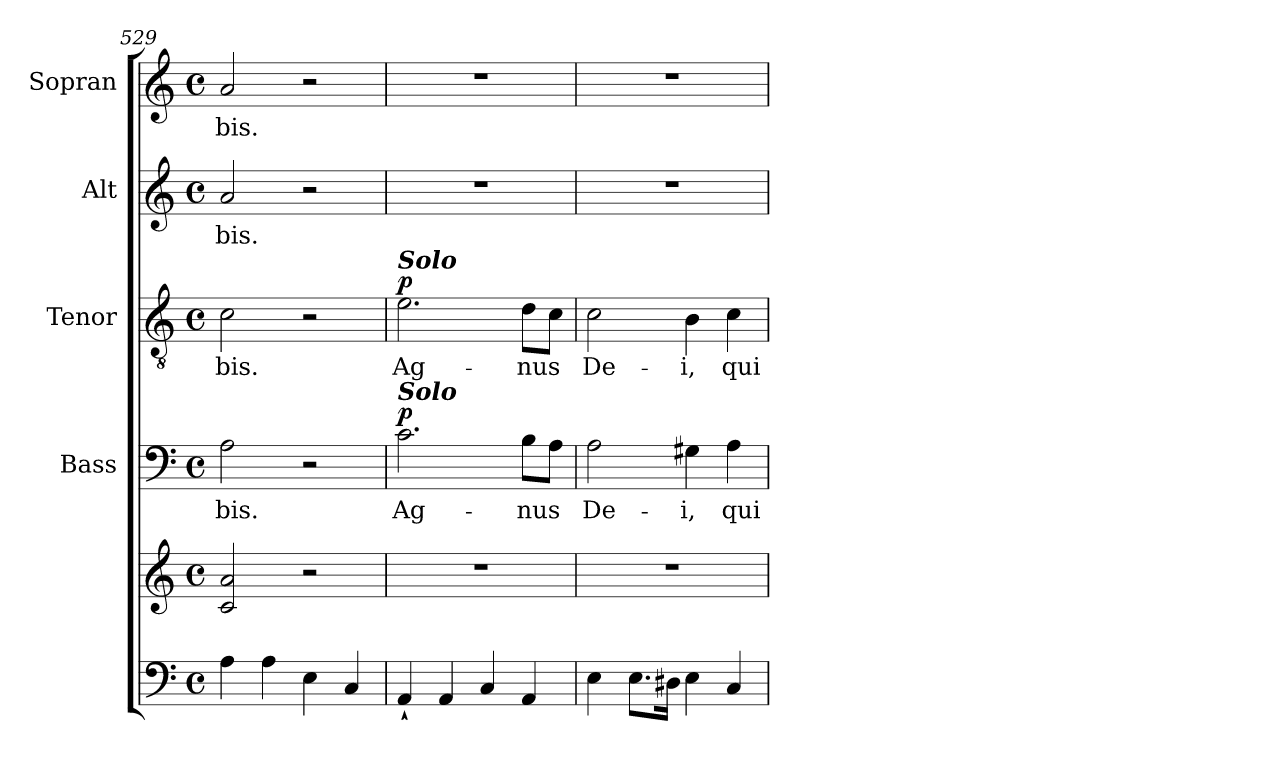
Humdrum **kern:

**kern	**kern	**kern	**text	**dynam	**kern	**text	**dynam	**kern	**text	**kern	**text
*part5	*part5	*part4	*part4	*part4	*part3	*part3	*part3	*part2	*part2	*part1	*part1
*staff6	*staff5	*staff4	*staff4	*staff4	*staff3	*staff3	*staff3	*staff2	*staff2	*staff1	*staff1
*	*	*I"Bass	*	*	*I"Tenor	*	*	*I"Alt	*	*I"Sopran	*
*	*	*I'B.	*	*	*I'T.	*	*	*I'A.	*	*I'S.	*
*clefF4	*clefG2	*clefF4	*	*	*clefGv2	*	*	*clefG2	*	*clefG2	*
*k[]	*k[]	*k[]	*	*	*k[]	*	*	*k[]	*	*k[]	*
*C:	*C:	*C:	*	*	*C:	*	*	*C:	*	*C:	*
*M4/4	*M4/4	*M4/4	*	*	*M4/4	*	*	*M4/4	*	*M4/4	*
*met(c)	*met(c)	*met(c)	*	*	*met(c)	*	*	*met(c)	*	*met(c)	*
=529	=529	=529	=529	=529	=529	=529	=529	=529	=529	=529	=529
!	!	!	!LO:LY:b	!	!	!LO:LY:b	!	!	!LO:LY:b	!	!LO:LY:b
4A\	2c/ 2a/	2A\	-bis.	.	2c\	-bis.	.	2a/	-bis.	2a/	-bis.
4A\	.	.	.	.	.	.	.	.	.	.	.
4E\	2r	2r	.	.	2r	.	.	2r	.	2r	.
4C/	.	.	.	.	.	.	.	.	.	.	.
=530	=530	=530	=530	=530	=530	=530	=530	=530	=530	=530	=530
!	!	!	!	!	!LO:TX:a:Bi:t=Solo	!	!	!	!	!	!
!	!	!LO:TX:a:Bi:t=Solo	!	!	!	!	!	!	!	!	!
!	!	!	!LO:LY:b	!LO:DY:a	!	!LO:LY:b	!LO:DY:a	!	!	!	!
4AA`</	1r	2.c\	Ag-	p	2.e\	Ag-	p	1r	.	1r	.
4AA/	.	.	.	.	.	.	.	.	.	.	.
4C/	.	.	.	.	.	.	.	.	.	.	.
!	!	!	!LO:LY:b	!	!	!LO:LY:b	!	!	!	!	!
4AA/	.	8B\L	-nus	.	8d\L	-nus	.	.	.	.	.
.	.	8A\J	.	.	8c\J	.	.	.	.	.	.
=531	=531	=531	=531	=531	=531	=531	=531	=531	=531	=531	=531
!	!	!	!LO:LY:b	!	!	!LO:LY:b	!	!	!	!	!
4E\	1r	2A\	De-	.	2c\	De-	.	1r	.	1r	.
8.E\L	.	.	.	.	.	.	.	.	.	.	.
16D#X\Jk	.	.	.	.	.	.	.	.	.	.	.
!	!	!	!LO:LY:b	!	!	!LO:LY:b	!	!	!	!	!
4E\	.	4G#X\	-i,	.	4B\	-i,	.	.	.	.	.
!	!	!	!LO:LY:b	!	!	!LO:LY:b	!	!	!	!	!
4C/	.	4A\	qui	.	4c\	qui	.	.	.	.	.
=	=	=	=	=	=	=	=	=	=	=	=
*-	*-	*-	*-	*-	*-	*-	*-	*-	*-	*-	*-
